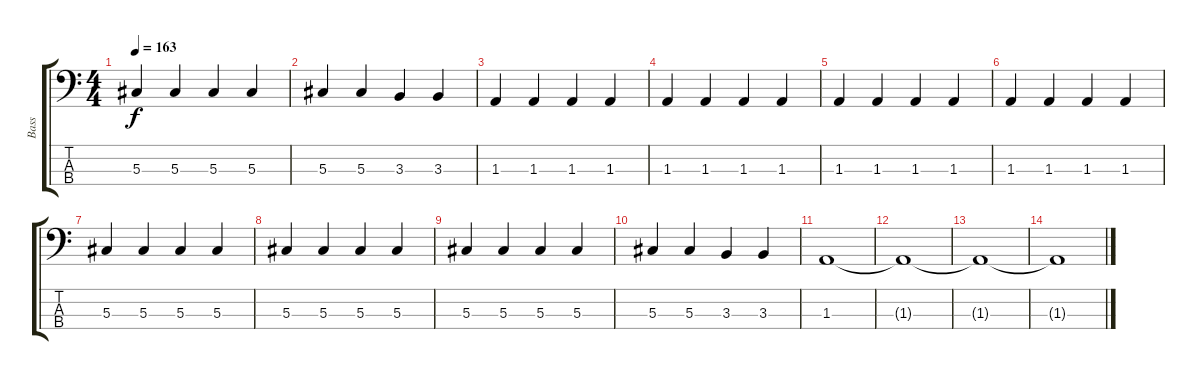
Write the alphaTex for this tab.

\track ("Bass " "Bass ") {instrument electricbasspick}
\staff {score tabs}
\tuning (Gb2 Db2 Ab1 Eb1) {hide}
\ts (4 4)
\tempo 163
\clef f4
\ks c
5.3.4{dy f} 5.3.4 5.3.4 5.3.4 |
5.3.4 5.3.4 3.3.4 3.3.4 |
1.3.4 1.3.4 1.3.4 1.3.4 |
1.3.4 1.3.4 1.3.4 1.3.4 |
1.3.4 1.3.4 1.3.4 1.3.4 |
1.3.4 1.3.4 1.3.4 1.3.4 |
5.3.4 5.3.4 5.3.4 5.3.4 |
5.3.4 5.3.4 5.3.4 5.3.4 |
5.3.4 5.3.4 5.3.4 5.3.4 |
5.3.4 5.3.4 3.3.4 3.3.4 |
1.3.1 |
1.3{t}.1 |
1.3{t}.1 |
1.3{t}.1
